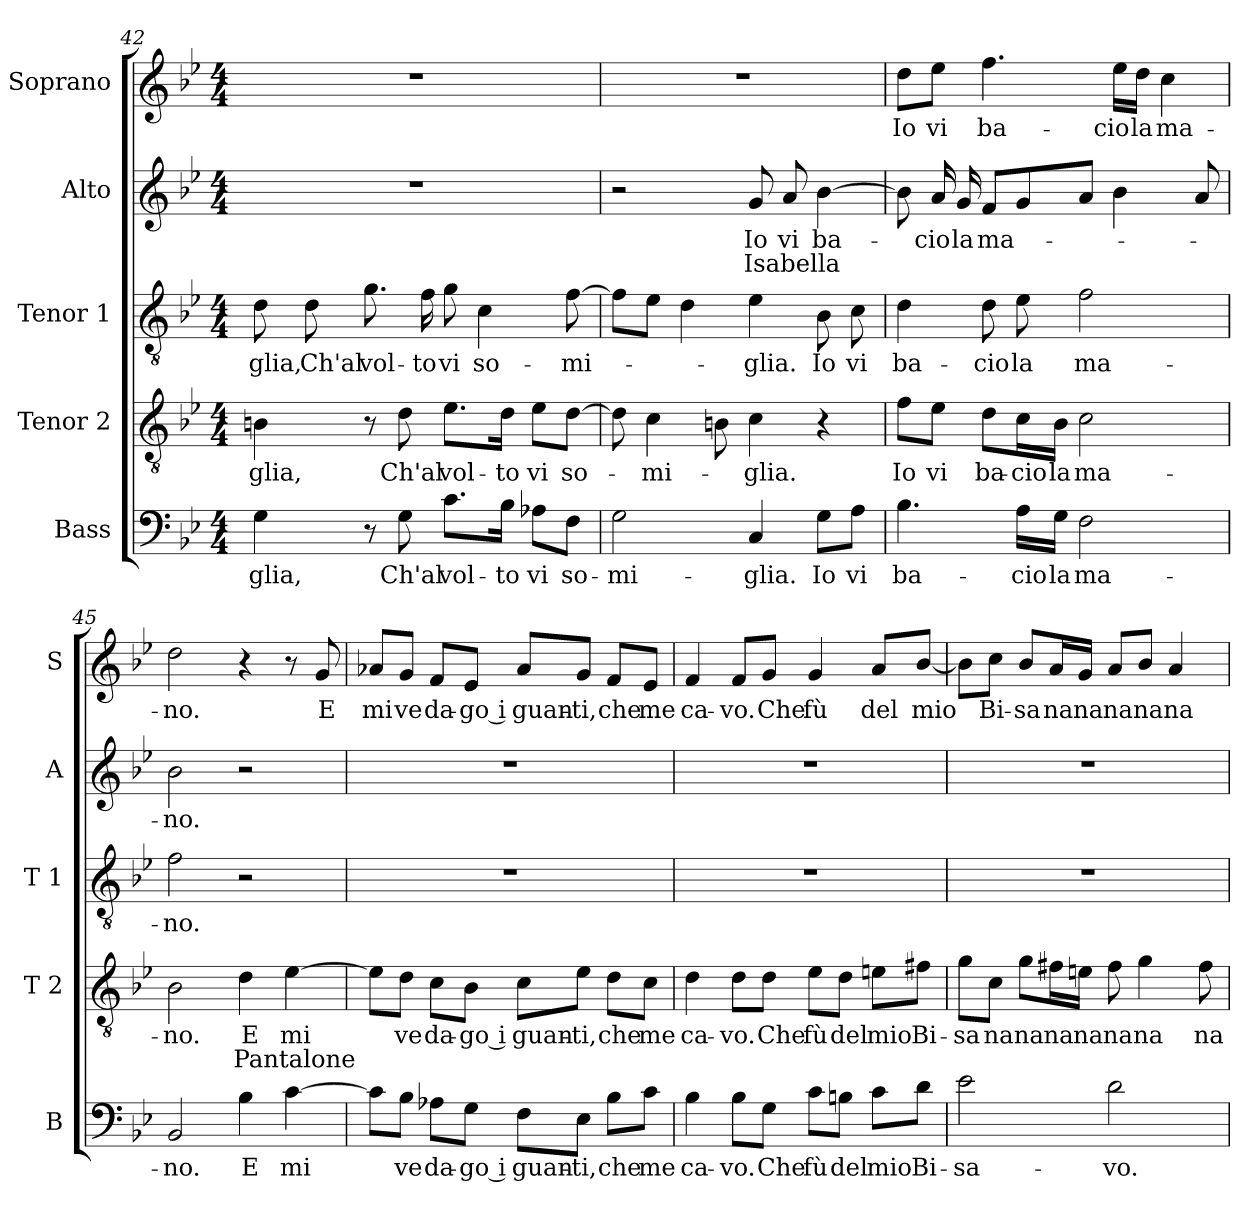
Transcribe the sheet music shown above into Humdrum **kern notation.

**kern	**text	**kern	**text	**text	**kern	**text	**kern	**text	**text	**kern	**text
*part5	*part5	*part4	*part4	*part4	*part3	*part3	*part2	*part2	*part2	*part1	*part1
*staff5	*staff5	*staff4	*staff4	*staff4	*staff3	*staff3	*staff2	*staff2	*staff2	*staff1	*staff1
*I"Bass	*	*I"Tenor 2	*	*	*I"Tenor 1	*	*I"Alto	*	*	*I"Soprano	*
*I'B	*	*I'T 2	*	*	*I'T 1	*	*I'A	*	*	*I'S	*
*clefF4	*	*clefGv2	*	*	*clefGv2	*	*clefG2	*	*	*clefG2	*
*k[b-e-]	*	*k[b-e-]	*	*	*k[b-e-]	*	*k[b-e-]	*	*	*k[b-e-]	*
*B-:	*	*B-:	*	*	*B-:	*	*B-:	*	*	*B-:	*
*M4/4	*	*M4/4	*	*	*M4/4	*	*M4/4	*	*	*M4/4	*
=42	=42	=42	=42	=42	=42	=42	=42	=42	=42	=42	=42
!	!LO:LY:b	!	!LO:LY:b	!	!	!LO:LY:b	!	!	!	!	!
4G\	-glia,	4Bn\	-glia,	.	8d\	-glia,	1r	.	.	1r	.
!	!	!	!	!	!	!LO:LY:b	!	!	!	!	!
.	.	.	.	.	8d\	Ch'al	.	.	.	.	.
!	!	!	!	!	!	!LO:LY:b	!	!	!	!	!
8r	.	8r	.	.	8.g\	vol-	.	.	.	.	.
!	!LO:LY:b	!	!LO:LY:b	!	!	!	!	!	!	!	!
8G\	Ch'al	8d\	Ch'al	.	.	.	.	.	.	.	.
!	!	!	!	!	!	!LO:LY:b	!	!	!	!	!
.	.	.	.	.	16f\	-to	.	.	.	.	.
!	!LO:LY:b	!	!LO:LY:b	!	!	!LO:LY:b	!	!	!	!	!
8.c\L	vol-	8.e-\L	vol-	.	8g\	vi	.	.	.	.	.
!	!	!	!	!	!	!LO:LY:b	!	!	!	!	!
.	.	.	.	.	4c\	so-	.	.	.	.	.
!	!LO:LY:b	!	!LO:LY:b	!	!	!	!	!	!	!	!
16B-\Jk	-to	16d\Jk	-to	.	.	.	.	.	.	.	.
!	!LO:LY:b	!	!LO:LY:b	!	!	!	!	!	!	!	!
8A-X\L	vi	8e-\L	vi	.	.	.	.	.	.	.	.
!	!LO:LY:b	!	!LO:LY:b	!	!	!LO:LY:b	!	!	!	!	!
8F\J	so-	[8d\J	so-	.	[8f\	-mi-	.	.	.	.	.
!!LO:LB:g=z
=43	=43	=43	=43	=43	=43	=43	=43	=43	=43	=43	=43
!	!LO:LY:b	!	!	!	!	!	!	!	!	!	!
2G\	-mi-	8d\]	.	.	8f\L]	.	2r	.	.	1r	.
!	!	!	!LO:LY:b	!	!	!	!	!	!	!	!
.	.	4c\	-mi-	.	8e-\J	.	.	.	.	.	.
.	.	.	.	.	4d\	.	.	.	.	.	.
.	.	8Bn\	.	.	.	.	.	.	.	.	.
!	!LO:LY:b	!	!LO:LY:b	!	!	!LO:LY:b	!	!LO:LY:b	!LO:LY:a	!	!
4C/	-glia.	4c\	-glia.	.	4e-\	-glia.	8g/	Io	Isabella	.	.
!	!	!	!	!	!	!	!	!LO:LY:b	!	!	!
.	.	.	.	.	.	.	8a/	vi	.	.	.
!	!LO:LY:b	!	!	!	!	!LO:LY:b	!	!LO:LY:b	!	!	!
8G\L	Io	4r	.	.	8B-\	Io	[4b-\	ba-	.	.	.
!	!LO:LY:b	!	!	!	!	!LO:LY:b	!	!	!	!	!
8A\J	vi	.	.	.	8c\	vi	.	.	.	.	.
=44	=44	=44	=44	=44	=44	=44	=44	=44	=44	=44	=44
!	!LO:LY:b	!	!LO:LY:b	!	!	!LO:LY:b	!	!	!	!	!LO:LY:b
4.B-\	ba-	8f\L	Io	.	4d\	ba-	8b-\]	.	.	8dd\L	Io
!	!	!	!LO:LY:b	!	!	!	!	!LO:LY:b	!	!	!LO:LY:b
.	.	8e-\J	vi	.	.	.	16a/	-cio	.	8ee-\J	vi
!	!	!	!	!	!	!	!	!LO:LY:b	!	!	!
.	.	.	.	.	.	.	16g/	la	.	.	.
!	!	!	!LO:LY:b	!	!	!LO:LY:b	!	!LO:LY:b	!	!	!LO:LY:b
.	.	8d\L	ba-	.	8d\	-cio	8f/L	ma-	.	4.ff\	ba-
!	!LO:LY:b	!	!LO:LY:b	!	!	!LO:LY:b	!	!	!	!	!
16A\LL	-cio	16c\L	-cio	.	8e-\	la	8g/	.	.	.	.
!	!LO:LY:b	!	!LO:LY:b	!	!	!	!	!	!	!	!
16G\JJ	la	16B-\JJ	la	.	.	.	.	.	.	.	.
!	!LO:LY:b	!	!LO:LY:b	!	!	!LO:LY:b	!	!	!	!	!
2F\	ma-	2c\	ma-	.	2f\	ma-	8a/J	.	.	.	.
!	!	!	!	!	!	!	!	!	!	!	!LO:LY:b
.	.	.	.	.	.	.	4b-\	.	.	16ee-\LL	-cio
!	!	!	!	!	!	!	!	!	!	!	!LO:LY:b
.	.	.	.	.	.	.	.	.	.	16dd\JJ	la
!	!	!	!	!	!	!	!	!	!	!	!LO:LY:b
.	.	.	.	.	.	.	.	.	.	4cc\	ma-
.	.	.	.	.	.	.	8a/	.	.	.	.
=45	=45	=45	=45	=45	=45	=45	=45	=45	=45	=45	=45
!	!LO:LY:b	!	!LO:LY:b	!	!	!LO:LY:b	!	!LO:LY:b	!	!	!LO:LY:b
2BB-/	-no.	2B-\	-no.	.	2f\	-no.	2b-\	-no.	.	2dd\	-no.
!	!LO:LY:b	!	!LO:LY:b	!LO:LY:a	!	!	!	!	!	!	!
4B-\	E	4d\	E	Pantalone	2r	.	2r	.	.	4r	.
!	!LO:LY:b	!	!LO:LY:b	!	!	!	!	!	!	!	!
[4c\	mi	[4e-\	mi	.	.	.	.	.	.	8r	.
!	!	!	!	!	!	!	!	!	!	!	!LO:LY:b
.	.	.	.	.	.	.	.	.	.	8g/	E
=46	=46	=46	=46	=46	=46	=46	=46	=46	=46	=46	=46
!	!	!	!	!	!	!	!	!	!	!	!LO:LY:b
8c\L]	.	8e-\L]	.	.	1r	.	1r	.	.	8a-X/L	mi
!	!LO:LY:b	!	!LO:LY:b	!	!	!	!	!	!	!	!LO:LY:b
8B-\J	ve	8d\J	ve	.	.	.	.	.	.	8g/J	ve
!	!LO:LY:b	!	!LO:LY:b	!	!	!	!	!	!	!	!LO:LY:b
8A-X\L	da-	8c\L	da-	.	.	.	.	.	.	8f/L	da-
!	!LO:LY:b	!	!LO:LY:b	!	!	!	!	!	!	!	!LO:LY:b
8G\J	-go i	8B-\J	-go i	.	.	.	.	.	.	8e-/J	-go i
!	!LO:LY:b	!	!LO:LY:b	!	!	!	!	!	!	!	!LO:LY:b
8F\L	guan-	8c\L	guan-	.	.	.	.	.	.	8a-/L	guan-
!	!LO:LY:b	!	!LO:LY:b	!	!	!	!	!	!	!	!LO:LY:b
8E-\J	-ti,	8e-\J	-ti,	.	.	.	.	.	.	8g/J	-ti,
!	!LO:LY:b	!	!LO:LY:b	!	!	!	!	!	!	!	!LO:LY:b
8B-\L	che	8d\L	che	.	.	.	.	.	.	8f/L	che
!	!LO:LY:b	!	!LO:LY:b	!	!	!	!	!	!	!	!LO:LY:b
8c\J	me	8c\J	me	.	.	.	.	.	.	8e-/J	me
!!LO:PB:g=z
=47	=47	=47	=47	=47	=47	=47	=47	=47	=47	=47	=47
!	!LO:LY:b	!	!LO:LY:b	!	!	!	!	!	!	!	!LO:LY:b
4B-\	ca-	4d\	ca-	.	1r	.	1r	.	.	4f/	ca-
!	!LO:LY:b	!	!LO:LY:b	!	!	!	!	!	!	!	!LO:LY:b
8B-\L	-vo.	8d\L	-vo.	.	.	.	.	.	.	8f/L	-vo.
!	!LO:LY:b	!	!LO:LY:b	!	!	!	!	!	!	!	!LO:LY:b
8G\J	Che	8d\J	Che	.	.	.	.	.	.	8g/J	Che
!	!LO:LY:b	!	!LO:LY:b	!	!	!	!	!	!	!	!LO:LY:b
8c\L	fù	8e-\L	fù	.	.	.	.	.	.	4g/	fù
!	!LO:LY:b	!	!LO:LY:b	!	!	!	!	!	!	!	!
8Bn\J	del	8d\J	del	.	.	.	.	.	.	.	.
!	!LO:LY:b	!	!LO:LY:b	!	!	!	!	!	!	!	!LO:LY:b
8c\L	mio	8en\L	mio	.	.	.	.	.	.	8a/L	del
!	!LO:LY:b	!	!LO:LY:b	!	!	!	!	!	!	!	!LO:LY:b
8d\J	Bi-	8f#X\J	Bi-	.	.	.	.	.	.	[8b-/J	mio
=48	=48	=48	=48	=48	=48	=48	=48	=48	=48	=48	=48
!	!LO:LY:b	!	!LO:LY:b	!	!	!	!	!	!	!	!
2e-\	-sa-	8g\L	-sa	.	1r	.	1r	.	.	8b-\L]	.
!	!	!	!LO:LY:b	!	!	!	!	!	!	!	!LO:LY:b
.	.	8c\J	na	.	.	.	.	.	.	8cc\J	Bi-
!	!	!	!LO:LY:b	!	!	!	!	!	!	!	!LO:LY:b
.	.	8g\L	na	.	.	.	.	.	.	8b-/L	-sa
!	!	!	!LO:LY:b	!	!	!	!	!	!	!	!LO:LY:b
.	.	16f#X\L	na	.	.	.	.	.	.	16a/L	na
!	!	!	!LO:LY:b	!	!	!	!	!	!	!	!LO:LY:b
.	.	16en\JJ	na	.	.	.	.	.	.	16g/JJ	na
!	!LO:LY:b	!	!LO:LY:b	!	!	!	!	!	!	!	!LO:LY:b
2d\	-vo.	8f#\	na	.	.	.	.	.	.	8a/L	na
!	!	!	!LO:LY:b	!	!	!	!	!	!	!	!LO:LY:b
.	.	4g\	na	.	.	.	.	.	.	8b-/J	na
!	!	!	!	!	!	!	!	!	!	!	!LO:LY:b
.	.	.	.	.	.	.	.	.	.	4a/	na-
!	!	!	!LO:LY:b	!	!	!	!	!	!	!	!
.	.	8f#\	na-	.	.	.	.	.	.	.	.
=	=	=	=	=	=	=	=	=	=	=	=
*-	*-	*-	*-	*-	*-	*-	*-	*-	*-	*-	*-
